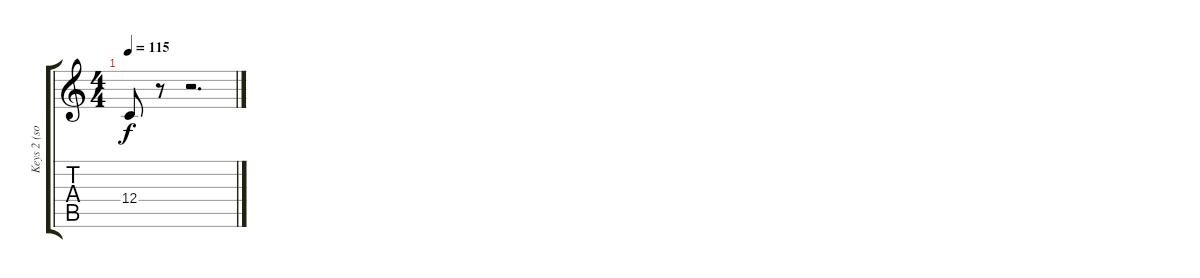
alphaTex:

\track ("Keys 2 (sound)" "Keys 2 (so") {instrument fx1rain}
\staff {score tabs}
\tuning (D4 A3 F3 C3 G2 C2) {hide}
\ts (4 4)
\tempo 115
\clef g2
\ks c
12.4.8{dy f} r.8 r.2{d}
